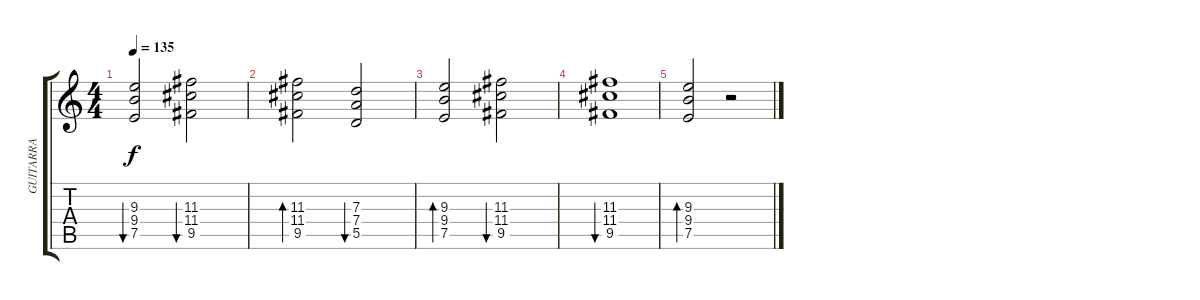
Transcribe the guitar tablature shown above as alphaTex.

\track ("GUITARRA" "GUITARRA") {instrument electricguitarmuted}
\staff {score tabs}
\tuning (E4 B3 G3 D3 A2 E2) {hide}
\ts (4 4)
\tempo 135
\clef g2
\ks c
(9.3 9.4 7.5).2{bu 60 dy f} (11.3 11.4 9.5).2{bu 60} |
(11.3 11.4 9.5).2{bd 60} (7.3 7.4 5.5).2{bu 60} |
(9.3 9.4 7.5).2{bd 60} (11.3 11.4 9.5).2{bu 60} |
(11.3 11.4 9.5).1{bu 60} |
(9.3 9.4 7.5).2{bd 60} r.2
